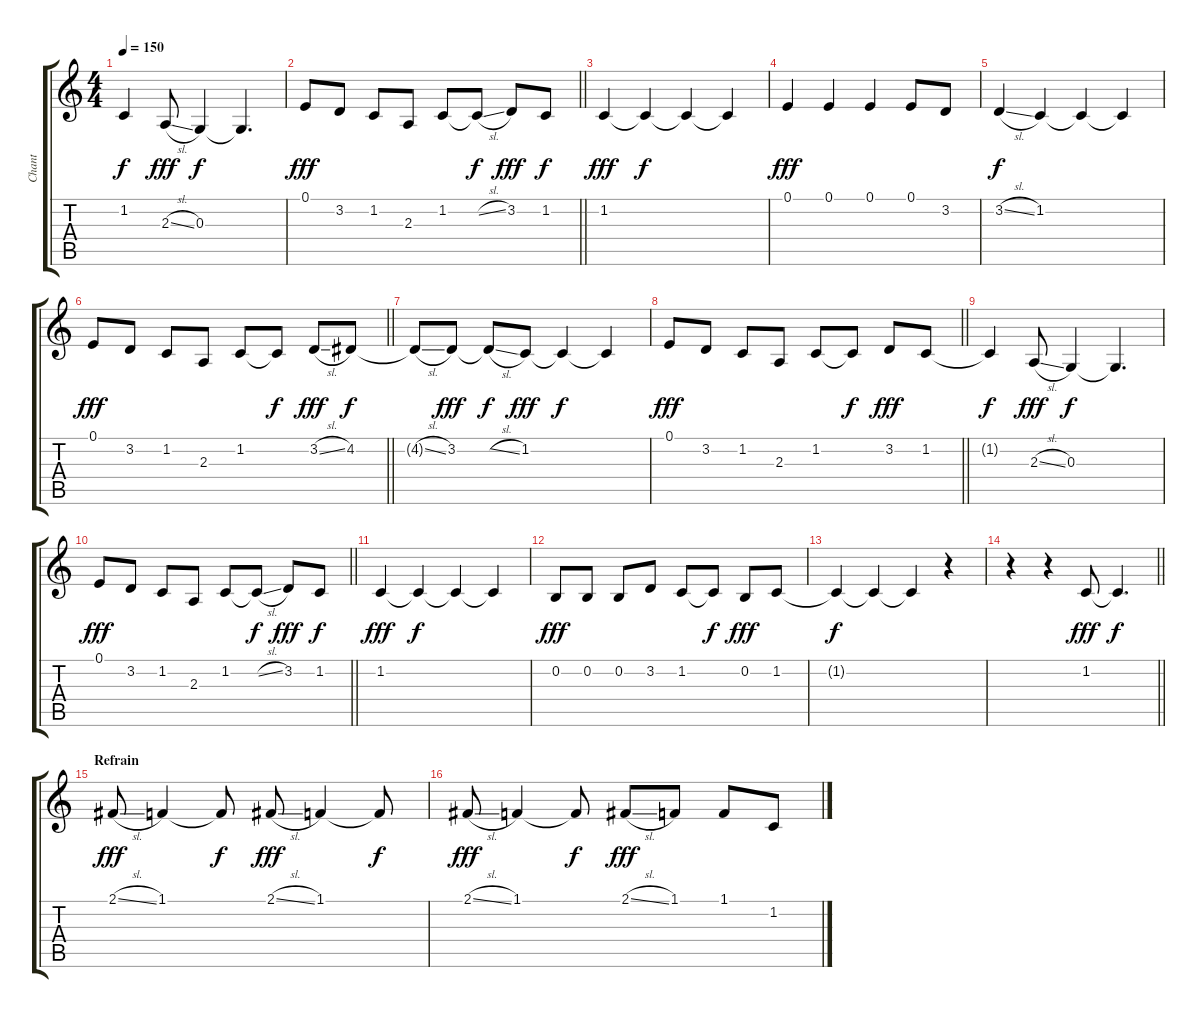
\track ("Chant" "Chant") {instrument oboe}
\staff {score tabs}
\tuning (E4 B3 G3 D3 A2 E2) {hide}
\ts (4 4)
\tempo 150
\clef g2
\ks c
1.2{t}.4{dy f} 2.3{sl}.8{dy fff} 0.3.4{dy f} 0.3{t}.4{d} |
\barLineRight lightlight
0.1.8{dy fff} 3.2.8 1.2.8 2.3.8 1.2.8 1.2{sl t}.8{dy f} 3.2.8{dy fff} 1.2.8{dy f} |
1.2.4{dy fff} 1.2{t}.4{dy f} 1.2{t}.4 1.2{t}.4 |
0.1.4{dy fff} 0.1.4 0.1.4 0.1.8 3.2.8 |
3.2{sl}.4{dy f} 1.2.4 1.2{t}.4 1.2{t}.4 |
\barLineRight lightlight
0.1.8{dy fff} 3.2.8 1.2.8 2.3.8 1.2.8 1.2{t}.8{dy f} 3.2{sl}.8{dy fff} 4.2.8{dy f} |
4.2{sl t}.8 3.2.8{dy fff} 3.2{sl t}.8{dy f} 1.2.8{dy fff} 1.2{t}.4{dy f} 1.2{t}.4 |
\barLineRight lightlight
0.1.8{dy fff} 3.2.8 1.2.8 2.3.8 1.2.8 1.2{t}.8{dy f} 3.2.8{dy fff} 1.2.8 |
1.2{t}.4{dy f} 2.3{sl}.8{dy fff} 0.3.4{dy f} 0.3{t}.4{d} |
\barLineRight lightlight
0.1.8{dy fff} 3.2.8 1.2.8 2.3.8 1.2.8 1.2{sl t}.8{dy f} 3.2.8{dy fff} 1.2.8{dy f} |
1.2.4{dy fff} 1.2{t}.4{dy f} 1.2{t}.4 1.2{t}.4 |
0.2.8{dy fff} 0.2.8 0.2.8 3.2.8 1.2.8 1.2{t}.8{dy f} 0.2.8{dy fff} 1.2.8 |
1.2{t}.4{dy f} 1.2{t}.4 1.2{t}.4 r.4 |
\barLineRight lightlight
r.4 r.4 1.2.8{dy fff} 1.2{t}.4{d dy f} |
\section ("" "Refrain")
2.1{sl}.8{dy fff} 1.1.4 1.1{t}.8{dy f} 2.1{sl}.8{dy fff} 1.1.4 1.1{t}.8{dy f} |
2.1{sl}.8{dy fff} 1.1.4 1.1{t}.8{dy f} 2.1{sl}.8{dy fff} 1.1.8 1.1.8 1.2.8
